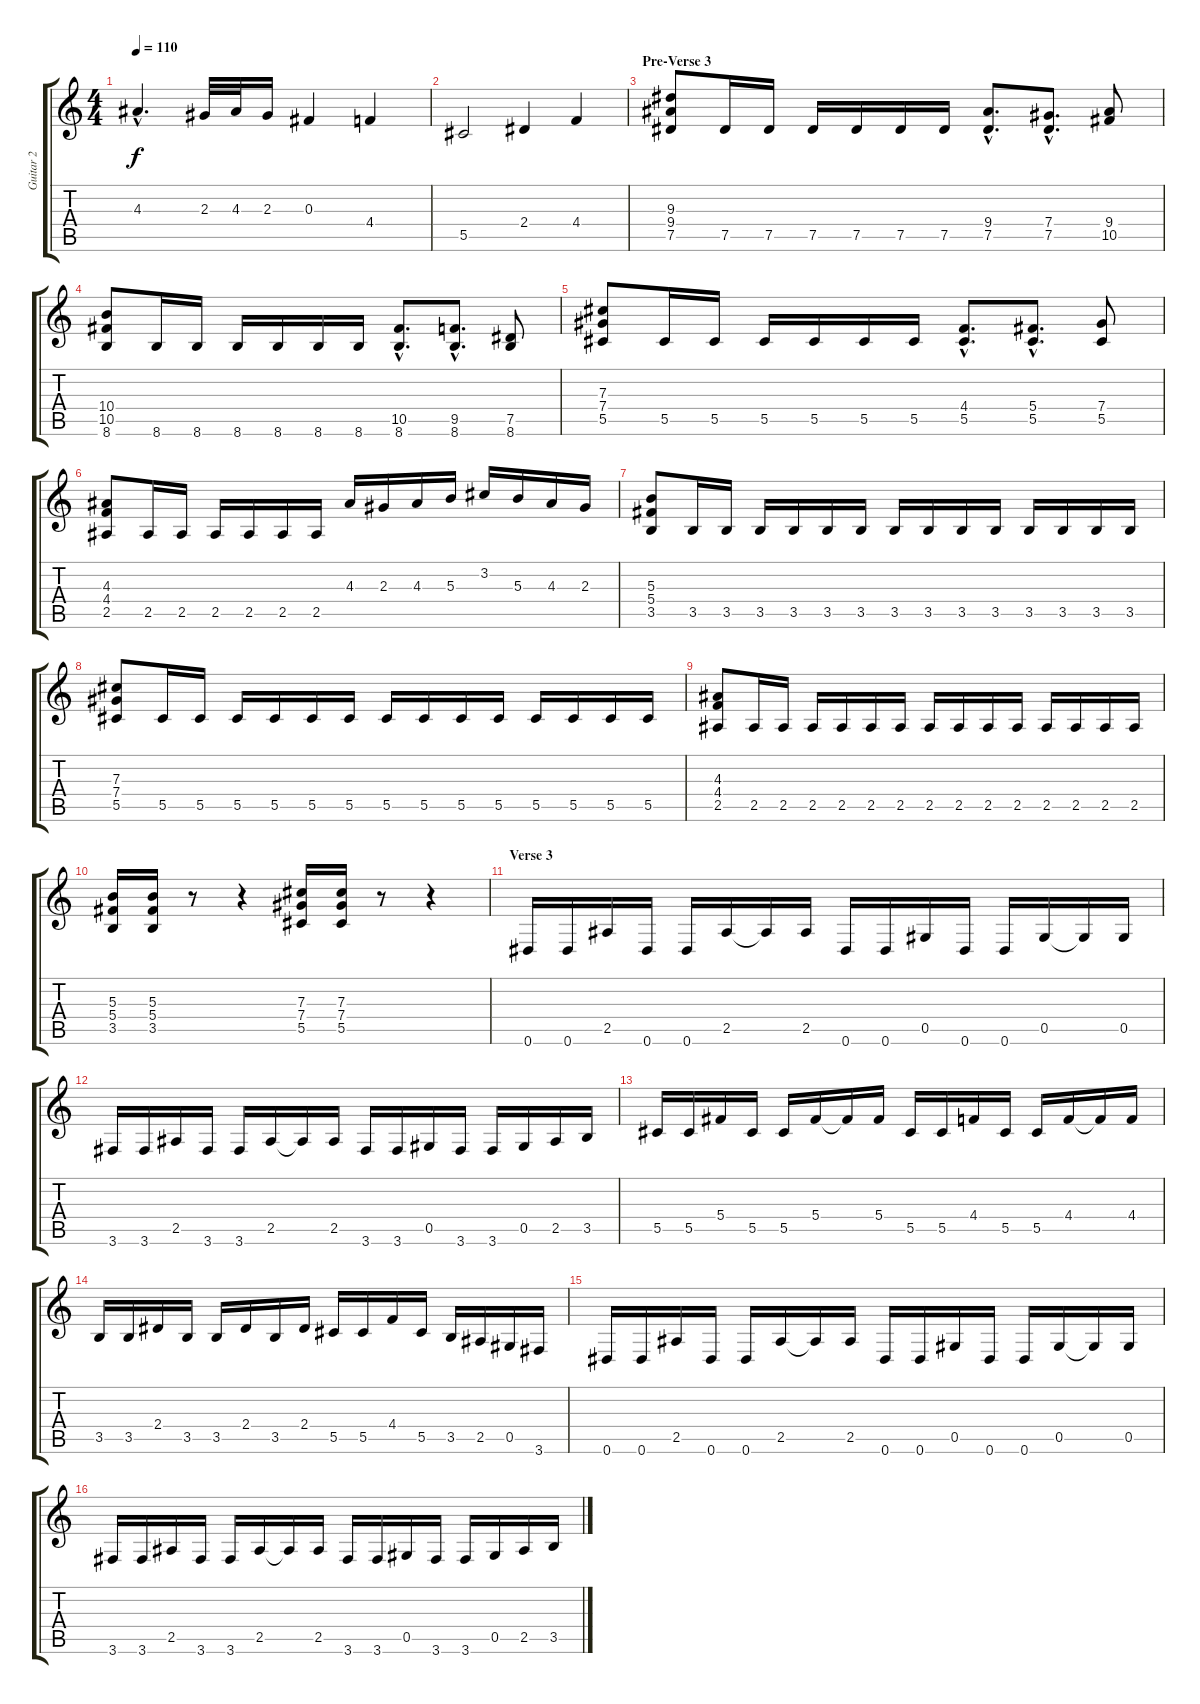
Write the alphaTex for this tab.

\track ("Guitar 2" "Guitar 2") {instrument distortionguitar}
\staff {score tabs}
\tuning (Eb4 Bb3 Gb3 Db3 Ab2 Eb2) {hide}
\ts (4 4)
\tempo 110
\clef g2
\ks c
4.3{hac}.4{d dy f} 2.3.32 4.3.32 2.3.16 0.3.4 4.4.4 |
5.5.2 2.4.4 4.4.4 |
\section ("" "Pre-Verse 3")
(9.3 9.4 7.5).8 7.5.16 7.5.16 7.5.16 7.5.16 7.5.16 7.5.16 (9.4{hac} 7.5{hac}).8{d} (7.4{hac} 7.5{hac}).8{d} (9.4 10.5).8 |
(10.4 10.5 8.6).8 8.6.16 8.6.16 8.6.16 8.6.16 8.6.16 8.6.16 (10.5{hac} 8.6{hac}).8{d} (9.5{hac} 8.6{hac}).8{d} (7.5 8.6).8 |
(7.3 7.4 5.5).8 5.5.16 5.5.16 5.5.16 5.5.16 5.5.16 5.5.16 (4.4{hac} 5.5{hac}).8{d} (5.4{hac} 5.5{hac}).8{d} (7.4 5.5).8 |
(4.3 4.4 2.5).8 2.5.16 2.5.16 2.5.16 2.5.16 2.5.16 2.5.16 4.3.16 2.3.16 4.3.16 5.3.16 3.2.16 5.3.16 4.3.16 2.3.16 |
(5.3 5.4 3.5).8 3.5.16 3.5.16 3.5.16 3.5.16 3.5.16 3.5.16 3.5.16 3.5.16 3.5.16 3.5.16 3.5.16 3.5.16 3.5.16 3.5.16 |
(7.3 7.4 5.5).8 5.5.16 5.5.16 5.5.16 5.5.16 5.5.16 5.5.16 5.5.16 5.5.16 5.5.16 5.5.16 5.5.16 5.5.16 5.5.16 5.5.16 |
(4.3 4.4 2.5).8 2.5.16 2.5.16 2.5.16 2.5.16 2.5.16 2.5.16 2.5.16 2.5.16 2.5.16 2.5.16 2.5.16 2.5.16 2.5.16 2.5.16 |
(5.3 5.4 3.5).16 (5.3 5.4 3.5).16 r.8 r.4 (7.3 7.4 5.5).16 (7.3 7.4 5.5).16 r.8 r.4 |
\section ("" "Verse 3")
0.6.16 0.6.16 2.5.16 0.6.16 0.6.16 2.5.16 2.5{t}.16 2.5.16 0.6.16 0.6.16 0.5.16 0.6.16 0.6.16 0.5.16 0.5{t}.16 0.5.16 |
3.6.16 3.6.16 2.5.16 3.6.16 3.6.16 2.5.16 2.5{t}.16 2.5.16 3.6.16 3.6.16 0.5.16 3.6.16 3.6.16 0.5.16 2.5.16 3.5.16 |
5.5.16 5.5.16 5.4.16 5.5.16 5.5.16 5.4.16 5.4{t}.16 5.4.16 5.5.16 5.5.16 4.4.16 5.5.16 5.5.16 4.4.16 4.4{t}.16 4.4.16 |
3.5.16 3.5.16 2.4.16 3.5.16 3.5.16 2.4.16 3.5.16 2.4.16 5.5.16 5.5.16 4.4.16 5.5.16 3.5.16 2.5.16 0.5.16 3.6.16 |
0.6.16 0.6.16 2.5.16 0.6.16 0.6.16 2.5.16 2.5{t}.16 2.5.16 0.6.16 0.6.16 0.5.16 0.6.16 0.6.16 0.5.16 0.5{t}.16 0.5.16 |
3.6.16 3.6.16 2.5.16 3.6.16 3.6.16 2.5.16 2.5{t}.16 2.5.16 3.6.16 3.6.16 0.5.16 3.6.16 3.6.16 0.5.16 2.5.16 3.5.16
